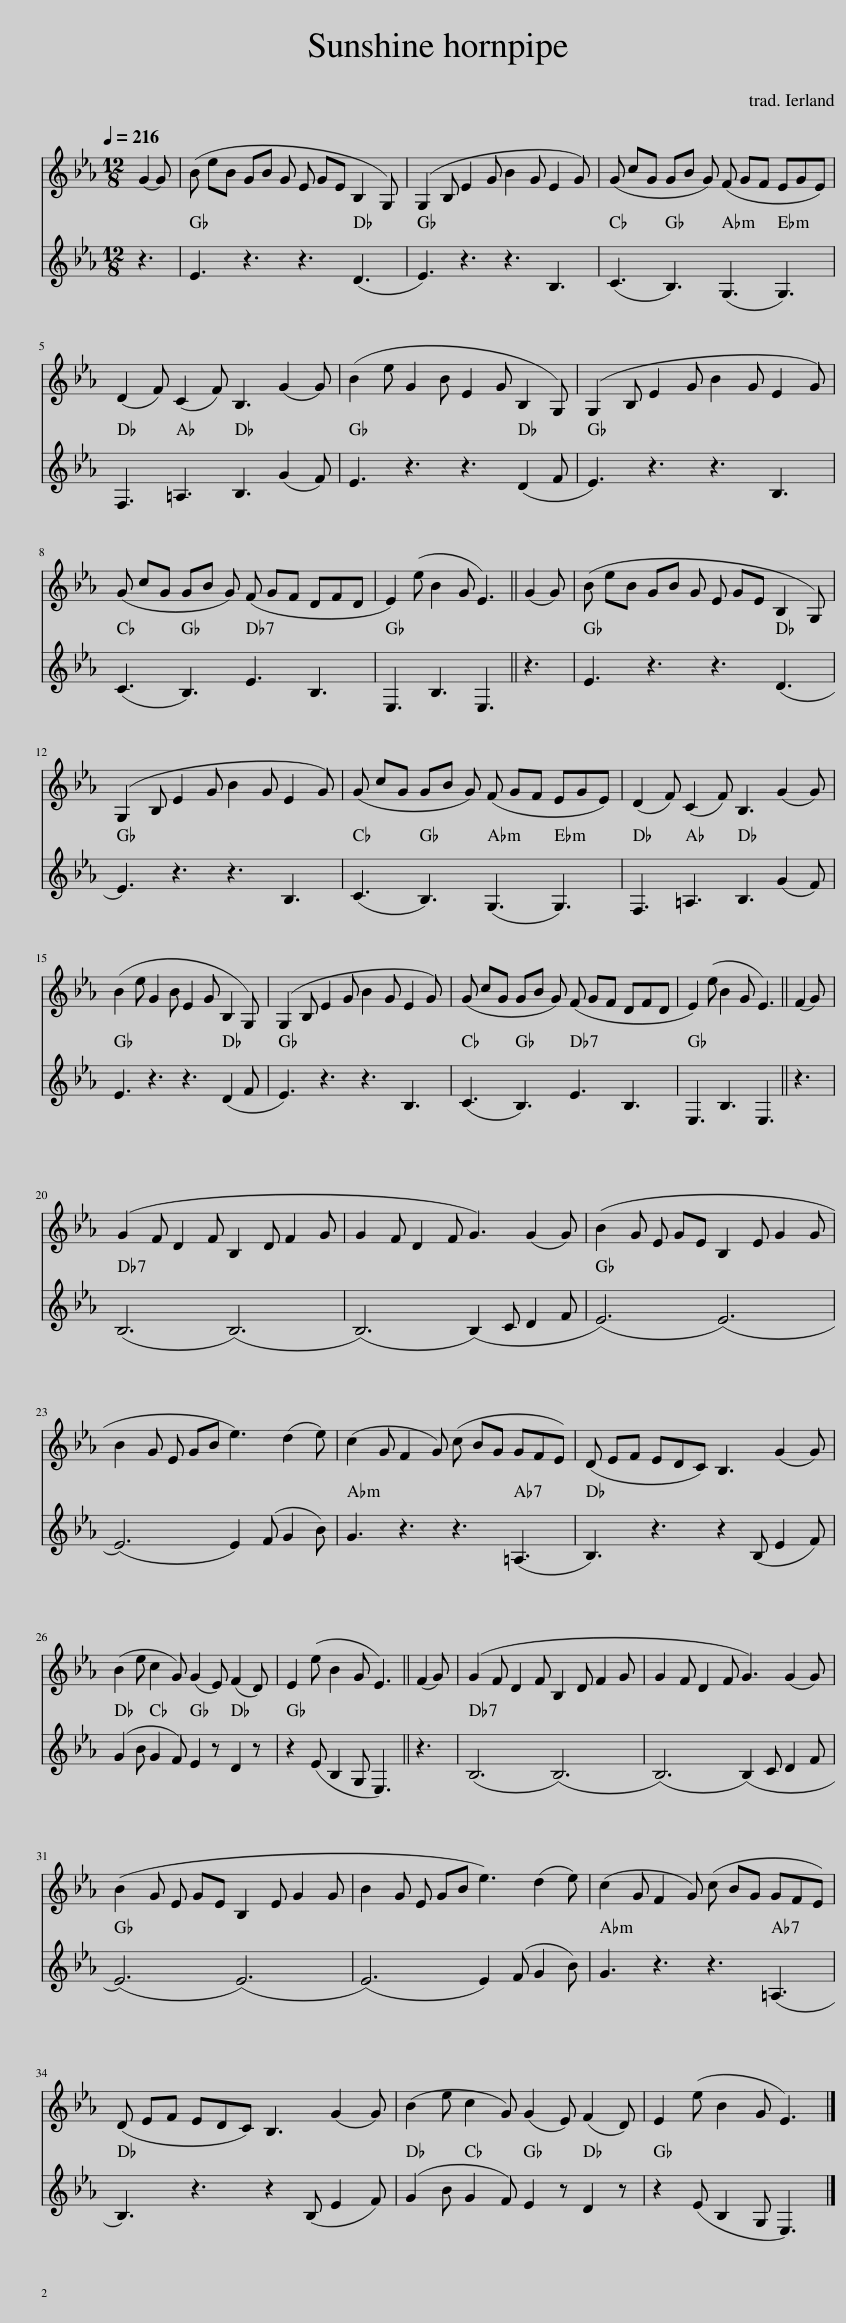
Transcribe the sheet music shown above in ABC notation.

X:1
%%score 1 2
L:1/8
Q:1/4=216
M:12/8
I:linebreak $
K:Eb
V:1 treble
V:2 treble
V:1
 (G2 G) | (B eB GB G E GE B,2 G,) | (G,2 B, E2 G B2 G E2 G) | (G cG GB G) (F GF EGE) |$ (D2 F) (C2 F) B,3 (G2 G) | %5
 (B2 e G2 B E2 G B,2 G,) | (G,2 B, E2 G B2 G E2 G) |$ (G cG GB G) (F GF DFD | E2) (e B2 G E3) || (G2 G) | %10
 (B eB GB G E GE B,2 G,) |$ (G,2 B, E2 G B2 G E2 G) | (G cG GB G) (F GF EGE) | (D2 F) (C2 F) B,3 (G2 G) |$ (B2 e G2 B E2 G B,2 G,) | %15
 (G,2 B, E2 G B2 G E2 G) | (G cG GB G) (F GF DFD | E2) (e B2 G E3) || (F2 G) |$ (G2 F D2 F B,2 D F2 G | %20
 G2 F D2 F G3) (G2 G) | (B2 G E GE B,2 E G2 G |$ B2 G E GB e3) (d2 e) | (c2 G F2 G) (c BG GFE) | (D EF EDC) B,3 (G2 G) |$ %25
 (B2 e c2 G) (G2 E) (F2 D) | E2 (e B2 G E3) || (F2 G) | (G2 F D2 F B,2 D F2 G | G2 F D2 F G3) (G2 G) |$ %30
 (B2 G E GE B,2 E G2 G | B2 G E GB e3) (d2 e) | (c2 G F2 G) (c BG GFE) |$ (D EF EDC) B,3 (G2 G) | (B2 e c2 G) (G2 E) (F2 D) | %35
 E2 (e B2 G E3) |] %36
V:2
 z3 | E3 z3 z3 (D3 | E3) z3 z3 B,3 | (C3 B,3) (G,3 G,3) |$ F,3 =A,3 B,3 (G2 F) | %5
 E3 z3 z3 (D2 F | E3) z3 z3 B,3 |$ (C3 B,3) E3 B,3 | E,3 B,3 E,3 || z3 | %10
 E3 z3 z3 (D3 |$ E3) z3 z3 B,3 | (C3 B,3) (G,3 G,3) | F,3 =A,3 B,3 (G2 F) |$ E3 z3 z3 (D2 F | %15
 E3) z3 z3 B,3 | (C3 B,3) E3 B,3 | E,3 B,3 E,3 || z3 |$ (B,6 (B,6) | %20
 (B,6) (B,2) C D2 F | (E6) (E6) |$ (E6) E2) (F G2 B) | G3 z3 z3 (=A,3 | B,3) z3 z2 (B, E2 F) |$ %25
 (G2 B G2 F) E2 z D2 z | z2 (E B,2 G, E,3) || z3 | (B,6 (B,6) | (B,6) (B,2) C D2 F |$ %30
 (E6) (E6) | (E6) E2) (F G2 B) | G3 z3 z3 (=A,3 |$ B,3) z3 z2 (B, E2 F) | (G2 B G2 F) E2 z D2 z | %35
 z2 (E B,2 G, E,3) |] %36
